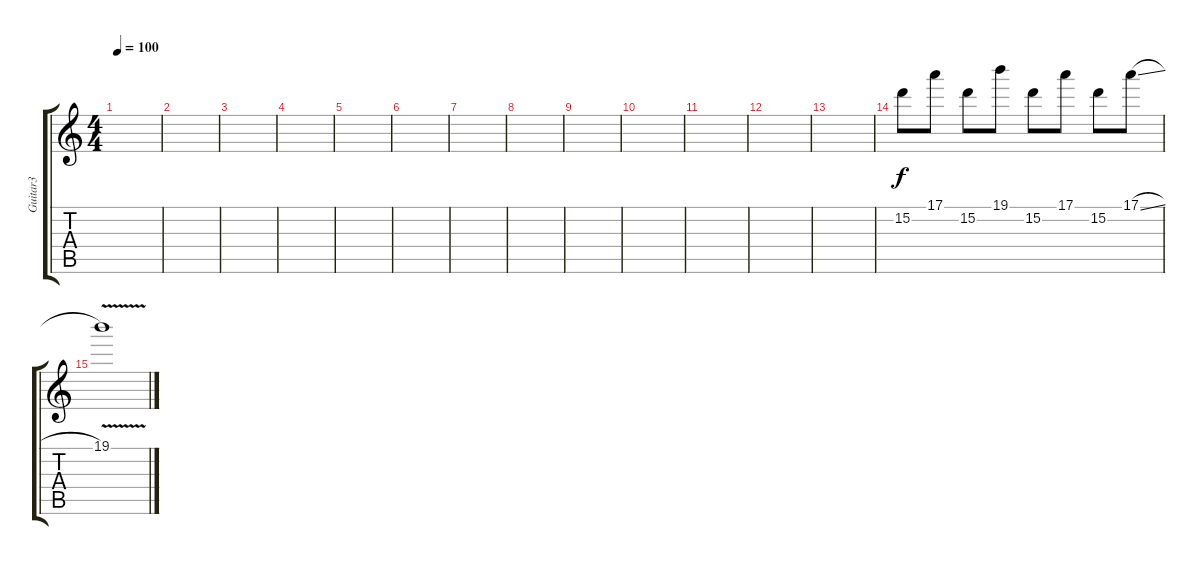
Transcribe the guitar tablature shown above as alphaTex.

\track ("Guitar3" "Guitar3") {instrument acousticguitarsteel}
\staff {score tabs}
\tuning (E4 B3 G3 D3 A2 E2) {hide}
\ts (4 4)
\tempo 100
\clef g2
\ks c
|
|
|
|
|
|
|
|
|
|
|
|
|
15.2.8 17.1.8 15.2.8 19.1.8 15.2.8 17.1.8 15.2.8 17.1{sl}.8 |
19.1{v}.1
